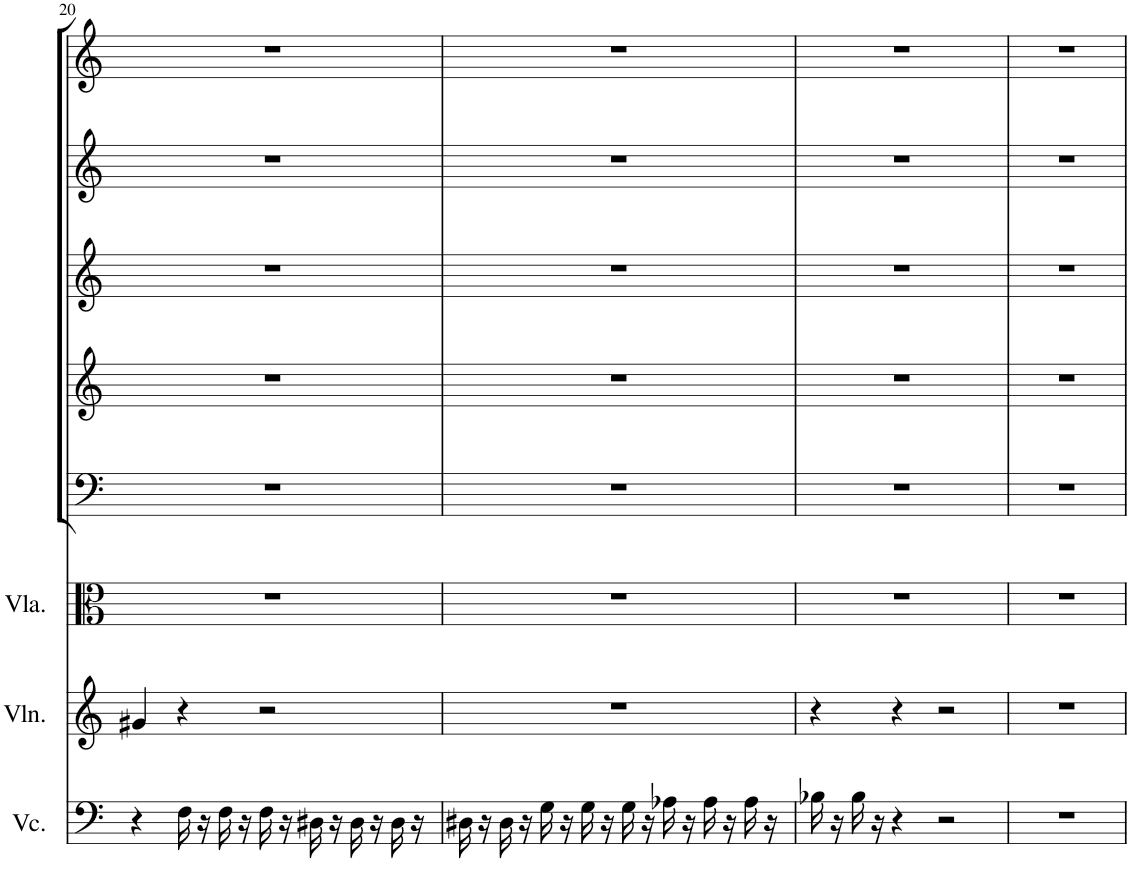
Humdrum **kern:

**kern	**kern	**kern	**kern	**kern	**kern	**kern	**kern
*part8	*part7	*part6	*part5	*part4	*part3	*part2	*part1
*staff8	*staff7	*staff6	*staff5	*staff4	*staff3	*staff2	*staff1
*I"Violoncello	*I"Violin	*I"Viola	*I"Bassoon	*I"Horn in F	*I"Bb Clarinet	*I"Oboe	*I"Flute
*I'Vc.	*I'Vln.	*I'Vla.	*I'Bsn	*I'Hn	*I'Cl	*I'Ob	*I'Fl
!!LO:PB:g=z
*clefF4	*clefG2	*clefC3	*clefF4	*clefG2	*clefG2	*clefG2	*clefG2
*	*	*	*	*ITrd4c7	*ITrd1c2	*	*
*k[]	*k[]	*k[]	*k[]	*k[]	*k[]	*k[]	*k[]
*M4/4	*M4/4	*M4/4	*M4/4	*M4/4	*M4/4	*M4/4	*M4/4
=20	=20	=20	=20	=20	=20	=20	=20
4r	4g#X/	1r	1r	1r	1r	1r	1r
16F\	4r	.	.	.	.	.	.
16r	.	.	.	.	.	.	.
16F\	.	.	.	.	.	.	.
16r	.	.	.	.	.	.	.
16F\	2r	.	.	.	.	.	.
16r	.	.	.	.	.	.	.
16D#X\	.	.	.	.	.	.	.
16r	.	.	.	.	.	.	.
16D#\	.	.	.	.	.	.	.
16r	.	.	.	.	.	.	.
16D#\	.	.	.	.	.	.	.
16r	.	.	.	.	.	.	.
=21	=21	=21	=21	=21	=21	=21	=21
16D#X\	1r	1r	1r	1r	1r	1r	1r
16r	.	.	.	.	.	.	.
16D#\	.	.	.	.	.	.	.
16r	.	.	.	.	.	.	.
16G\	.	.	.	.	.	.	.
16r	.	.	.	.	.	.	.
16G\	.	.	.	.	.	.	.
16r	.	.	.	.	.	.	.
16G\	.	.	.	.	.	.	.
16r	.	.	.	.	.	.	.
16A-X\	.	.	.	.	.	.	.
16r	.	.	.	.	.	.	.
16A-\	.	.	.	.	.	.	.
16r	.	.	.	.	.	.	.
16A-\	.	.	.	.	.	.	.
16r	.	.	.	.	.	.	.
=22	=22	=22	=22	=22	=22	=22	=22
16B-X\	4r	1r	1r	1r	1r	1r	1r
16r	.	.	.	.	.	.	.
16B-\	.	.	.	.	.	.	.
16r	.	.	.	.	.	.	.
4r	4r	.	.	.	.	.	.
2r	2r	.	.	.	.	.	.
=23	=23	=23	=23	=23	=23	=23	=23
1r	1r	1r	1r	1r	1r	1r	1r
=	=	=	=	=	=	=	=
*-	*-	*-	*-	*-	*-	*-	*-
